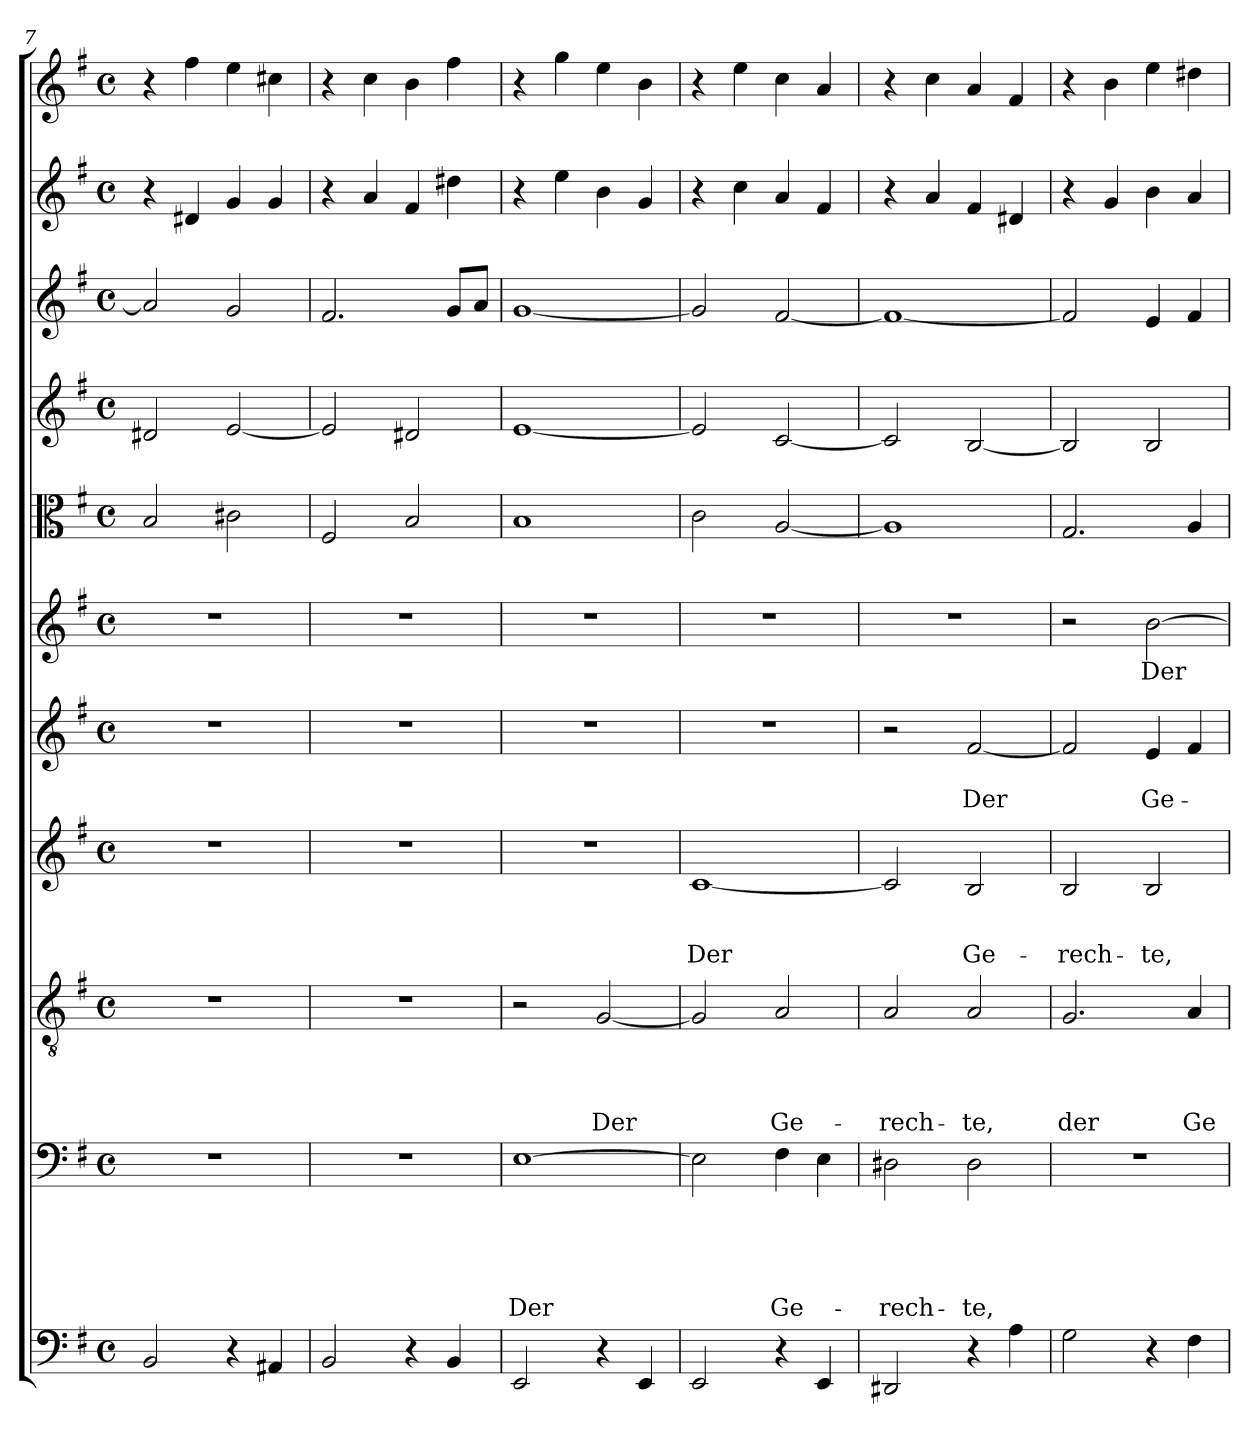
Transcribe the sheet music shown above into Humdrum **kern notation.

**kern	**kern	**text	**text	**text	**text	**text	**kern	**text	**text	**text	**text	**kern	**text	**text	**text	**kern	**text	**text	**kern	**text	**kern	**kern	**kern	**kern	**kern
*part11	*part10	*part10	*part10	*part10	*part10	*part10	*part9	*part9	*part9	*part9	*part9	*part8	*part8	*part8	*part8	*part7	*part7	*part7	*part6	*part6	*part5	*part4	*part3	*part2	*part1
*staff11	*staff10	*staff10	*staff10	*staff10	*staff10	*staff10	*staff9	*staff9	*staff9	*staff9	*staff9	*staff8	*staff8	*staff8	*staff8	*staff7	*staff7	*staff7	*staff6	*staff6	*staff5	*staff4	*staff3	*staff2	*staff1
!!LO:LB:g=z
*clefF4	*clefF4	*	*	*	*	*	*clefGv2	*	*	*	*	*clefG2	*	*	*	*clefG2	*	*	*clefG2	*	*clefC3	*clefG2	*clefG2	*clefG2	*clefG2
*k[f#]	*k[f#]	*	*	*	*	*	*k[f#]	*	*	*	*	*k[f#]	*	*	*	*k[f#]	*	*	*k[f#]	*	*k[f#]	*k[f#]	*k[f#]	*k[f#]	*k[f#]
*e:	*e:	*	*	*	*	*	*e:	*	*	*	*	*e:	*	*	*	*e:	*	*	*e:	*	*e:	*e:	*e:	*e:	*e:
*M4/4	*M4/4	*	*	*	*	*	*M4/4	*	*	*	*	*M4/4	*	*	*	*M4/4	*	*	*M4/4	*	*M4/4	*M4/4	*M4/4	*M4/4	*M4/4
*met(c)	*met(c)	*	*	*	*	*	*met(c)	*	*	*	*	*met(c)	*	*	*	*met(c)	*	*	*met(c)	*	*met(c)	*met(c)	*met(c)	*met(c)	*met(c)
=7	=7	=7	=7	=7	=7	=7	=7	=7	=7	=7	=7	=7	=7	=7	=7	=7	=7	=7	=7	=7	=7	=7	=7	=7	=7
2BB/	1r	.	.	.	.	.	1r	.	.	.	.	1r	.	.	.	1r	.	.	1r	.	2B/	2d#X/	2a/]	4r	4r
.	.	.	.	.	.	.	.	.	.	.	.	.	.	.	.	.	.	.	.	.	.	.	.	4d#X/	4ff#\
4r	.	.	.	.	.	.	.	.	.	.	.	.	.	.	.	.	.	.	.	.	2c#X\	[2e/	2g/	4g/	4ee\
4AA#X/	.	.	.	.	.	.	.	.	.	.	.	.	.	.	.	.	.	.	.	.	.	.	.	4g/	4cc#X\
=8	=8	=8	=8	=8	=8	=8	=8	=8	=8	=8	=8	=8	=8	=8	=8	=8	=8	=8	=8	=8	=8	=8	=8	=8	=8
2BB/	1r	.	.	.	.	.	1r	.	.	.	.	1r	.	.	.	1r	.	.	1r	.	2F#/	2e/]	2.f#/	4r	4r
.	.	.	.	.	.	.	.	.	.	.	.	.	.	.	.	.	.	.	.	.	.	.	.	4a/	4cc\
4r	.	.	.	.	.	.	.	.	.	.	.	.	.	.	.	.	.	.	.	.	2B/	2d#X/	.	4f#/	4b\
4BB/	.	.	.	.	.	.	.	.	.	.	.	.	.	.	.	.	.	.	.	.	.	.	8g/L	4dd#X\	4ff#\
.	.	.	.	.	.	.	.	.	.	.	.	.	.	.	.	.	.	.	.	.	.	.	8a/J	.	.
=9	=9	=9	=9	=9	=9	=9	=9	=9	=9	=9	=9	=9	=9	=9	=9	=9	=9	=9	=9	=9	=9	=9	=9	=9	=9
!	!	!	!	!	!	!LO:LY:b	!	!	!	!	!	!	!	!	!	!	!	!	!	!	!	!	!	!	!
2EE/	[1E	.	.	.	.	Der	2r	.	.	.	.	1r	.	.	.	1r	.	.	1r	.	1B	[1e	[1g	4r	4r
.	.	.	.	.	.	.	.	.	.	.	.	.	.	.	.	.	.	.	.	.	.	.	.	4ee\	4gg\
!	!	!	!	!	!	!	!	!	!	!	!LO:LY:b	!	!	!	!	!	!	!	!	!	!	!	!	!	!
4r	.	.	.	.	.	.	[2G/	.	.	.	Der	.	.	.	.	.	.	.	.	.	.	.	.	4b\	4ee\
4EE/	.	.	.	.	.	.	.	.	.	.	.	.	.	.	.	.	.	.	.	.	.	.	.	4g/	4b\
=10	=10	=10	=10	=10	=10	=10	=10	=10	=10	=10	=10	=10	=10	=10	=10	=10	=10	=10	=10	=10	=10	=10	=10	=10	=10
!	!	!	!	!	!	!	!	!	!	!	!	!	!	!	!LO:LY:b	!	!	!	!	!	!	!	!	!	!
2EE/	2E\]	.	.	.	.	.	2G/]	.	.	.	.	[1c	.	.	Der	1r	.	.	1r	.	2c\	2e/]	2g/]	4r	4r
.	.	.	.	.	.	.	.	.	.	.	.	.	.	.	.	.	.	.	.	.	.	.	.	4cc\	4ee\
!	!	!	!	!	!	!LO:LY:b	!	!	!	!	!LO:LY:b	!	!	!	!	!	!	!	!	!	!	!	!	!	!
4r	4F#\	.	.	.	.	Ge-	2A/	.	.	.	Ge-	.	.	.	.	.	.	.	.	.	[2A/	[2c/	[2f#/	4a/	4cc\
4EE/	4E\	.	.	.	.	.	.	.	.	.	.	.	.	.	.	.	.	.	.	.	.	.	.	4f#/	4a/
=11	=11	=11	=11	=11	=11	=11	=11	=11	=11	=11	=11	=11	=11	=11	=11	=11	=11	=11	=11	=11	=11	=11	=11	=11	=11
!	!	!	!	!	!	!LO:LY:b	!	!	!	!	!LO:LY:b	!	!	!	!	!	!	!	!	!	!	!	!	!	!
2DD#X/	2D#X\	.	.	.	.	-rech-	2A/	.	.	.	-rech-	2c/]	.	.	.	2r	.	.	1r	.	1A]	2c/]	1f#_	4r	4r
.	.	.	.	.	.	.	.	.	.	.	.	.	.	.	.	.	.	.	.	.	.	.	.	4a/	4cc\
!	!	!	!	!	!	!LO:LY:b	!	!	!	!	!LO:LY:b	!	!	!	!LO:LY:b	!	!	!LO:LY:b	!	!	!	!	!	!	!
4r	2D#\	.	.	.	.	-te,	2A/	.	.	.	-te,	2B/	.	.	Ge-	[2f#/	.	Der	.	.	.	[2B/	.	4f#/	4a/
4A\	.	.	.	.	.	.	.	.	.	.	.	.	.	.	.	.	.	.	.	.	.	.	.	4d#X/	4f#/
=12	=12	=12	=12	=12	=12	=12	=12	=12	=12	=12	=12	=12	=12	=12	=12	=12	=12	=12	=12	=12	=12	=12	=12	=12	=12
!	!	!	!	!	!	!	!	!	!	!	!LO:LY:b	!	!	!	!LO:LY:b	!	!	!	!	!	!	!	!	!	!
2G\	1r	.	.	.	.	.	2.G/	.	.	.	der	2B/	.	.	-rech-	2f#/]	.	.	2r	.	2.G/	2B/]	2f#/]	4r	4r
.	.	.	.	.	.	.	.	.	.	.	.	.	.	.	.	.	.	.	.	.	.	.	.	4g/	4b\
!	!	!	!	!	!	!	!	!	!	!	!	!	!	!	!LO:LY:b	!	!	!LO:LY:b	!	!LO:LY:b	!	!	!	!	!
4r	.	.	.	.	.	.	.	.	.	.	.	2B/	.	.	-te,	4e/	.	Ge-	[2b\	Der	.	2B/	4e/	4b\	4ee\
!	!	!	!	!	!	!	!	!	!	!	!LO:LY:b	!	!	!	!	!	!	!	!	!	!	!	!	!	!
4F#\	.	.	.	.	.	.	4A/	.	.	.	Ge-	.	.	.	.	4f#/	.	.	.	.	4A/	.	4f#/	4a/	4dd#X\
=	=	=	=	=	=	=	=	=	=	=	=	=	=	=	=	=	=	=	=	=	=	=	=	=	=
*-	*-	*-	*-	*-	*-	*-	*-	*-	*-	*-	*-	*-	*-	*-	*-	*-	*-	*-	*-	*-	*-	*-	*-	*-	*-
